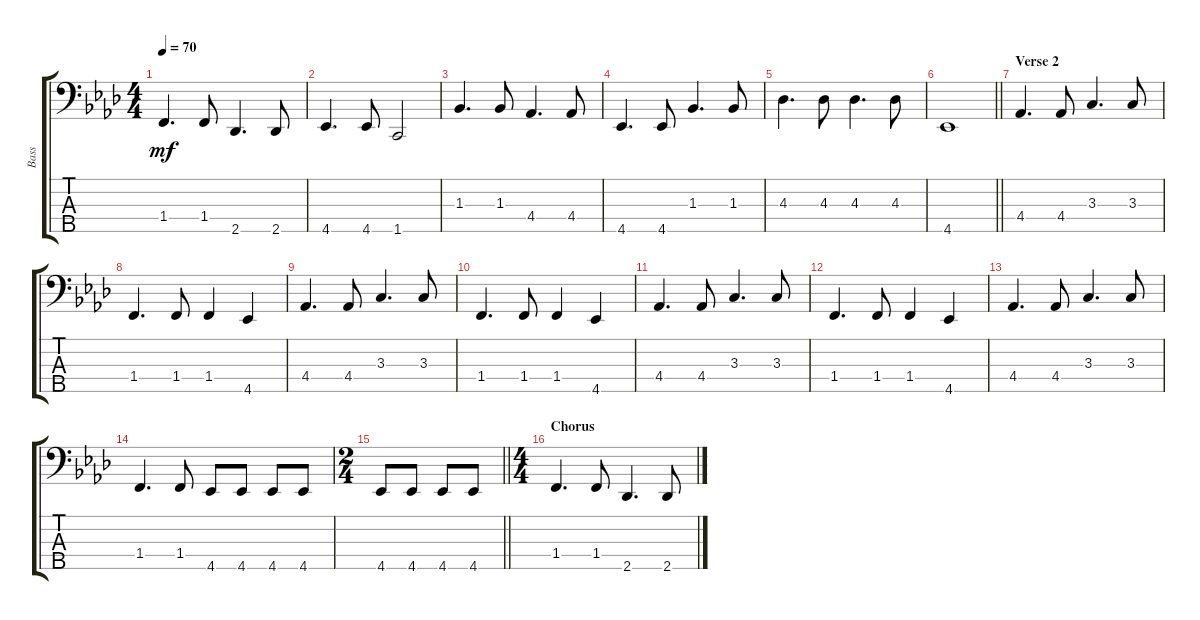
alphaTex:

\track ("Bass" "Bass") {instrument electricbassfinger}
\staff {score tabs}
\tuning (G2 D2 A1 E1 B0) {hide}
\ts (4 4)
\tempo 70
\clef f4
\ks ab
1.4.4{d dy mf} 1.4.8 2.5.4{d} 2.5.8 |
4.5.4{d} 4.5.8 1.5.2 |
1.3.4{d} 1.3.8 4.4.4{d} 4.4.8 |
4.5.4{d} 4.5.8 1.3.4{d} 1.3.8 |
4.3.4{d} 4.3.8 4.3.4{d} 4.3.8 |
\barLineRight lightlight
4.5.1 |
\section ("" "Verse 2")
4.4.4{d} 4.4.8 3.3.4{d} 3.3.8 |
1.4.4{d} 1.4.8 1.4.4 4.5.4 |
4.4.4{d} 4.4.8 3.3.4{d} 3.3.8 |
1.4.4{d} 1.4.8 1.4.4 4.5.4 |
4.4.4{d} 4.4.8 3.3.4{d} 3.3.8 |
1.4.4{d} 1.4.8 1.4.4 4.5.4 |
4.4.4{d} 4.4.8 3.3.4{d} 3.3.8 |
1.4.4{d} 1.4.8 4.5.8 4.5.8 4.5.8 4.5.8 |
\ts (2 4)
\barLineRight lightlight
4.5.8 4.5.8 4.5.8 4.5.8 |
\ts (4 4)
\section ("" "Chorus")
1.4.4{d} 1.4.8 2.5.4{d} 2.5.8
